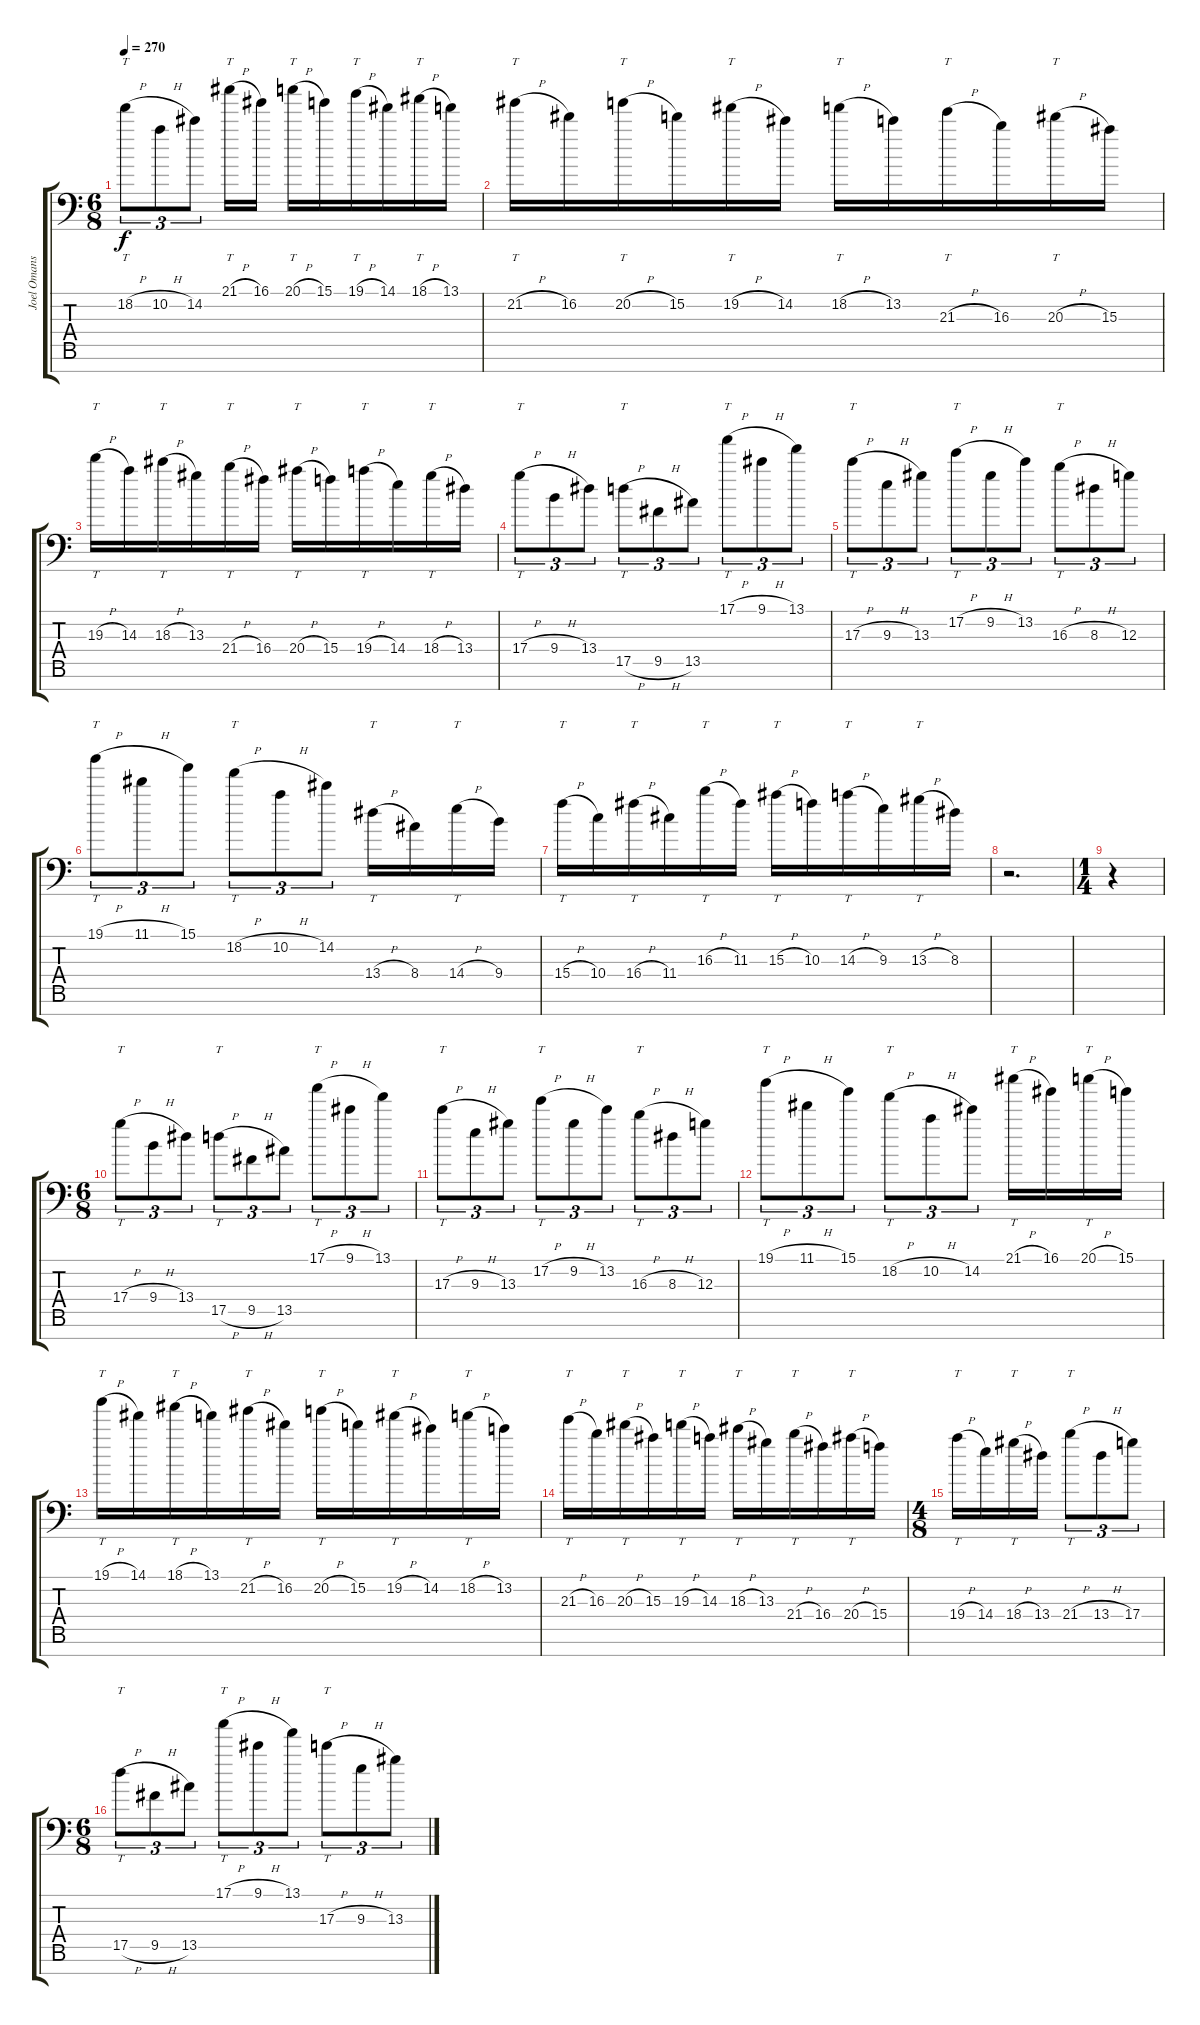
\track ("Joel Omans" "Joel Omans") {instrument distortionguitar}
\staff {score tabs}
\tuning (E4 B3 G3 D3 A2 E2 A1) {hide}
\ts (6 8)
\tempo 270
\clef f4
\ks c
18.2{h}.8{tt tu (3 2) dy f} 10.2{h}.8{tu (3 2)} 14.2.8{tu (3 2)} 21.1{h}.16{tt} 16.1.16 20.1{h}.16{tt} 15.1.16 19.1{h}.16{tt} 14.1.16 18.1{h}.16{tt} 13.1.16 |
21.2{h}.16{tt} 16.2.16 20.2{h}.16{tt} 15.2.16 19.2{h}.16{tt} 14.2.16 18.2{h}.16{tt} 13.2.16 21.3{h}.16{tt} 16.3.16 20.3{h}.16{tt} 15.3.16 |
19.3{h}.16{tt} 14.3.16 18.3{h}.16{tt} 13.3.16 21.4{h}.16{tt} 16.4.16 20.4{h}.16{tt} 15.4.16 19.4{h}.16{tt} 14.4.16 18.4{h}.16{tt} 13.4.16 |
17.4{h}.8{tt tu (3 2)} 9.4{h}.8{tu (3 2)} 13.4.8{tu (3 2)} 17.5{h}.8{tt tu (3 2)} 9.5{h}.8{tu (3 2)} 13.5.8{tu (3 2)} 17.1{h}.8{tt tu (3 2)} 9.1{h}.8{tu (3 2)} 13.1.8{tu (3 2)} |
17.3{h}.8{tt tu (3 2)} 9.3{h}.8{tu (3 2)} 13.3.8{tu (3 2)} 17.2{h}.8{tt tu (3 2)} 9.2{h}.8{tu (3 2)} 13.2.8{tu (3 2)} 16.3{h}.8{tt tu (3 2)} 8.3{h}.8{tu (3 2)} 12.3.8{tu (3 2)} |
19.1{h}.8{tt tu (3 2)} 11.1{h}.8{tu (3 2)} 15.1.8{tu (3 2)} 18.2{h}.8{tt tu (3 2)} 10.2{h}.8{tu (3 2)} 14.2.8{tu (3 2)} 13.4{h}.16{tt} 8.4.16 14.4{h}.16{tt} 9.4.16 |
15.4{h}.16{tt} 10.4.16 16.4{h}.16{tt} 11.4.16 16.3{h}.16{tt} 11.3.16 15.3{h}.16{tt} 10.3.16 14.3{h}.16{tt} 9.3.16 13.3{h}.16{tt} 8.3.16 |
r.2{d} |
\ts (1 4)
r.4 |
\ts (6 8)
17.4{h}.8{tt tu (3 2)} 9.4{h}.8{tu (3 2)} 13.4.8{tu (3 2)} 17.5{h}.8{tt tu (3 2)} 9.5{h}.8{tu (3 2)} 13.5.8{tu (3 2)} 17.1{h}.8{tt tu (3 2)} 9.1{h}.8{tu (3 2)} 13.1.8{tu (3 2)} |
17.3{h}.8{tt tu (3 2)} 9.3{h}.8{tu (3 2)} 13.3.8{tu (3 2)} 17.2{h}.8{tt tu (3 2)} 9.2{h}.8{tu (3 2)} 13.2.8{tu (3 2)} 16.3{h}.8{tt tu (3 2)} 8.3{h}.8{tu (3 2)} 12.3.8{tu (3 2)} |
19.1{h}.8{tt tu (3 2)} 11.1{h}.8{tu (3 2)} 15.1.8{tu (3 2)} 18.2{h}.8{tt tu (3 2)} 10.2{h}.8{tu (3 2)} 14.2.8{tu (3 2)} 21.1{h}.16{tt} 16.1.16 20.1{h}.16{tt} 15.1.16 |
19.1{h}.16{tt} 14.1.16 18.1{h}.16{tt} 13.1.16 21.2{h}.16{tt} 16.2.16 20.2{h}.16{tt} 15.2.16 19.2{h}.16{tt} 14.2.16 18.2{h}.16{tt} 13.2.16 |
21.3{h}.16{tt} 16.3.16 20.3{h}.16{tt} 15.3.16 19.3{h}.16{tt} 14.3.16 18.3{h}.16{tt} 13.3.16 21.4{h}.16{tt} 16.4.16 20.4{h}.16{tt} 15.4.16 |
\ts (4 8)
19.4{h}.16{tt} 14.4.16 18.4{h}.16{tt} 13.4.16 21.4{h}.8{tt tu (3 2)} 13.4{h}.8{tu (3 2)} 17.4.8{tu (3 2)} |
\ts (6 8)
17.5{h}.8{tt tu (3 2)} 9.5{h}.8{tu (3 2)} 13.5.8{tu (3 2)} 17.1{h}.8{tt tu (3 2)} 9.1{h}.8{tu (3 2)} 13.1.8{tu (3 2)} 17.3{h}.8{tt tu (3 2)} 9.3{h}.8{tu (3 2)} 13.3.8{tu (3 2)}
